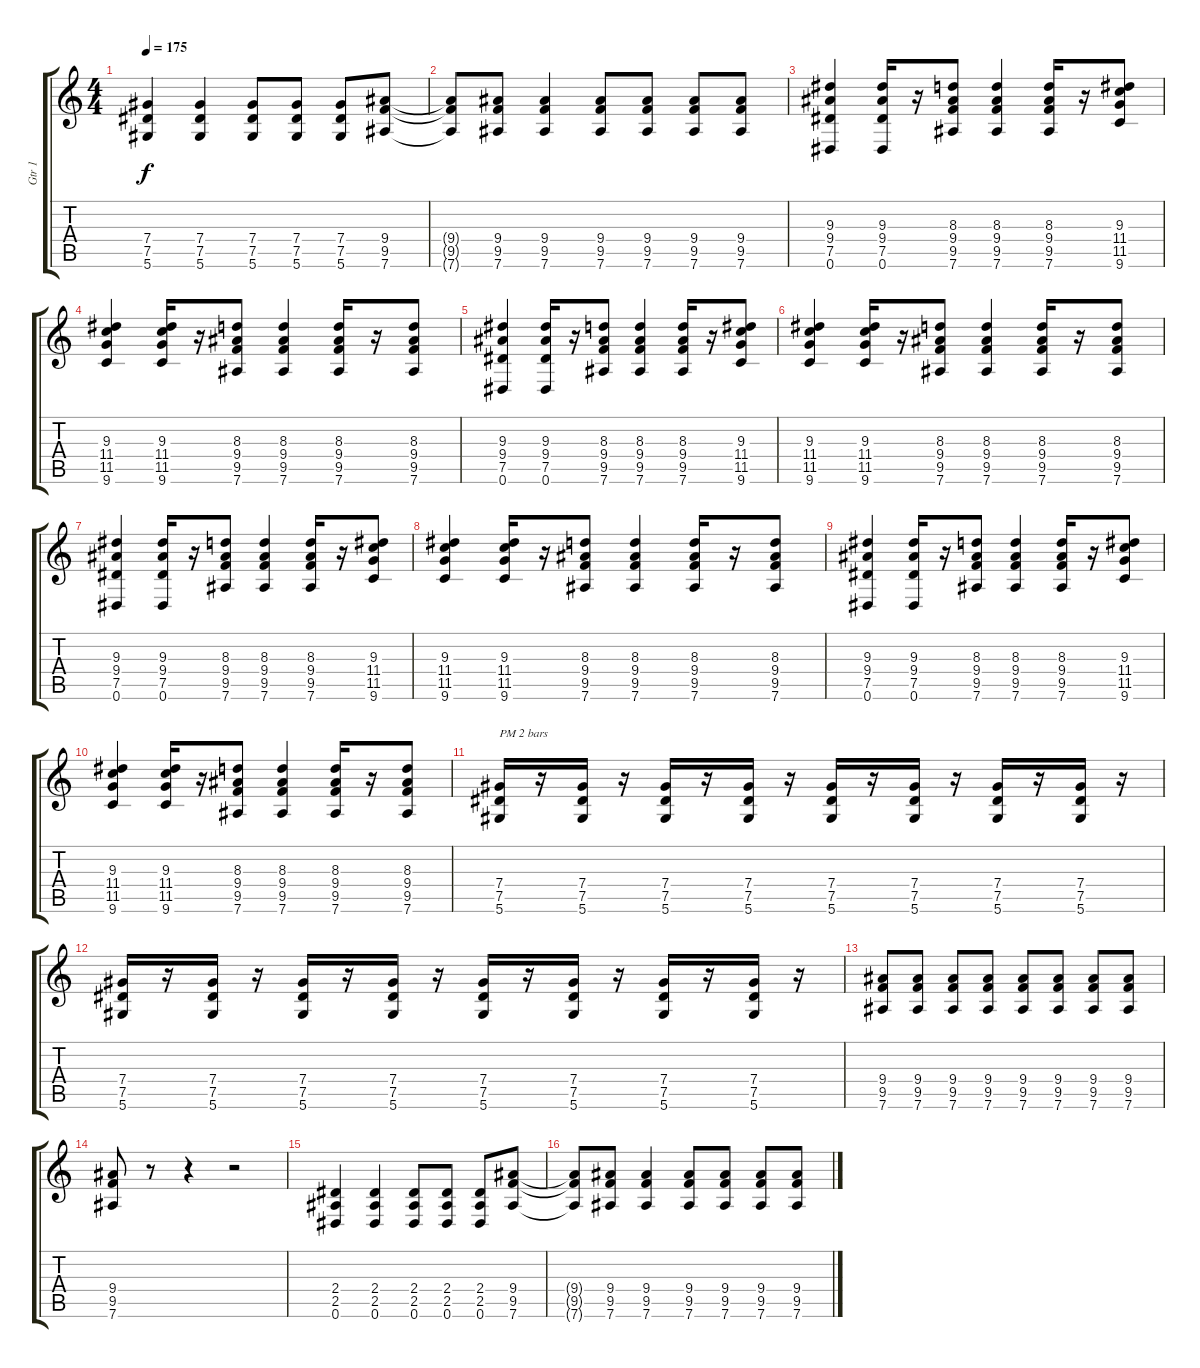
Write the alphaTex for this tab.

\track ("Gtr 1" "Gtr 1") {instrument distortionguitar}
\staff {score tabs}
\tuning (Eb4 Bb3 Gb3 Db3 Ab2 Eb2) {hide}
\ts (4 4)
\tempo 175
\clef g2
\ks c
(7.4 7.5 5.6).4{dy f} (7.4 7.5 5.6).4 (7.4 7.5 5.6).8 (7.4 7.5 5.6).8 (7.4 7.5 5.6).8 (9.4 9.5 7.6).8 |
(9.4{t} 9.5{t} 7.6{t}).8 (9.4 9.5 7.6).8 (9.4 9.5 7.6).4 (9.4 9.5 7.6).8 (9.4 9.5 7.6).8 (9.4 9.5 7.6).8 (9.4 9.5 7.6).8 |
(9.3 9.4 7.5 0.6).4 (9.3 9.4 7.5 0.6).16 r.16 (8.3 9.4 9.5 7.6).8 (8.3 9.4 9.5 7.6).4 (8.3 9.4 9.5 7.6).16 r.16 (9.3 11.4 11.5 9.6).8 |
(9.3 11.4 11.5 9.6).4 (9.3 11.4 11.5 9.6).16 r.16 (8.3 9.4 9.5 7.6).8 (8.3 9.4 9.5 7.6).4 (8.3 9.4 9.5 7.6).16 r.16 (8.3 9.4 9.5 7.6).8 |
(9.3 9.4 7.5 0.6).4 (9.3 9.4 7.5 0.6).16 r.16 (8.3 9.4 9.5 7.6).8 (8.3 9.4 9.5 7.6).4 (8.3 9.4 9.5 7.6).16 r.16 (9.3 11.4 11.5 9.6).8 |
(9.3 11.4 11.5 9.6).4 (9.3 11.4 11.5 9.6).16 r.16 (8.3 9.4 9.5 7.6).8 (8.3 9.4 9.5 7.6).4 (8.3 9.4 9.5 7.6).16 r.16 (8.3 9.4 9.5 7.6).8 |
(9.3 9.4 7.5 0.6).4 (9.3 9.4 7.5 0.6).16 r.16 (8.3 9.4 9.5 7.6).8 (8.3 9.4 9.5 7.6).4 (8.3 9.4 9.5 7.6).16 r.16 (9.3 11.4 11.5 9.6).8 |
(9.3 11.4 11.5 9.6).4 (9.3 11.4 11.5 9.6).16 r.16 (8.3 9.4 9.5 7.6).8 (8.3 9.4 9.5 7.6).4 (8.3 9.4 9.5 7.6).16 r.16 (8.3 9.4 9.5 7.6).8 |
(9.3 9.4 7.5 0.6).4 (9.3 9.4 7.5 0.6).16 r.16 (8.3 9.4 9.5 7.6).8 (8.3 9.4 9.5 7.6).4 (8.3 9.4 9.5 7.6).16 r.16 (9.3 11.4 11.5 9.6).8 |
(9.3 11.4 11.5 9.6).4 (9.3 11.4 11.5 9.6).16 r.16 (8.3 9.4 9.5 7.6).8 (8.3 9.4 9.5 7.6).4 (8.3 9.4 9.5 7.6).16 r.16 (8.3 9.4 9.5 7.6).8 |
(7.4 7.5 5.6).16{txt "PM 2 bars"} r.16 (7.4 7.5 5.6).16 r.16 (7.4 7.5 5.6).16 r.16 (7.4 7.5 5.6).16 r.16 (7.4 7.5 5.6).16 r.16 (7.4 7.5 5.6).16 r.16 (7.4 7.5 5.6).16 r.16 (7.4 7.5 5.6).16 r.16 |
(7.4 7.5 5.6).16 r.16 (7.4 7.5 5.6).16 r.16 (7.4 7.5 5.6).16 r.16 (7.4 7.5 5.6).16 r.16 (7.4 7.5 5.6).16 r.16 (7.4 7.5 5.6).16 r.16 (7.4 7.5 5.6).16 r.16 (7.4 7.5 5.6).16 r.16 |
(9.4 9.5 7.6).8 (9.4 9.5 7.6).8 (9.4 9.5 7.6).8 (9.4 9.5 7.6).8 (9.4 9.5 7.6).8 (9.4 9.5 7.6).8 (9.4 9.5 7.6).8 (9.4 9.5 7.6).8 |
(9.4 9.5 7.6).8 r.8 r.4 r.2 |
(2.4 2.5 0.6).4 (2.4 2.5 0.6).4 (2.4 2.5 0.6).8 (2.4 2.5 0.6).8 (2.4 2.5 0.6).8 (9.4 9.5 7.6).8 |
(9.4{t} 9.5{t} 7.6{t}).8 (9.4 9.5 7.6).8 (9.4 9.5 7.6).4 (9.4 9.5 7.6).8 (9.4 9.5 7.6).8 (9.4 9.5 7.6).8 (9.4 9.5 7.6).8
